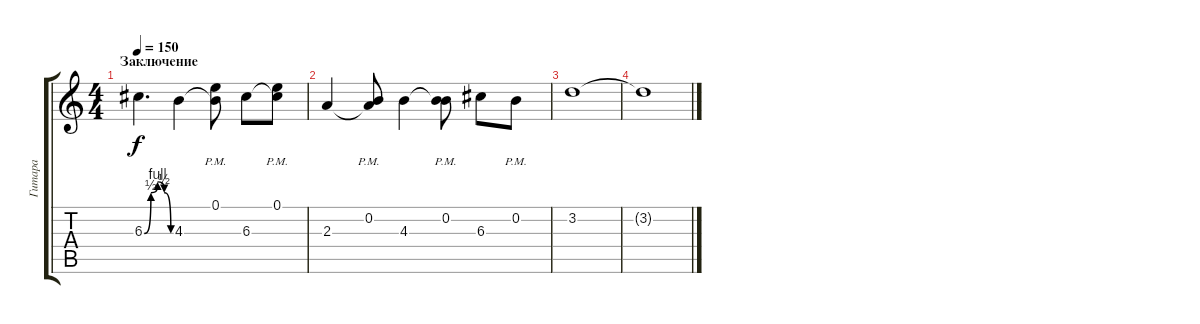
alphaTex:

\track ("Гитара" "Гитара") {instrument distortionguitar}
\staff {score tabs}
\tuning (E4 B3 G3 D3 A2 E2) {hide}
\ts (4 4)
\section ("" "Заключение")
\tempo 150
\clef g2
\ks c
6.3{be (custom 0 0 15 2 30 4 45 2 60 0)}.4{d dy f balance 16} 4.3.4 (0.1{pm} 4.3{t}).8 6.3.8 (0.1{pm} 6.3{t}).8 |
2.3.4 (0.2{pm} 2.3{t}).8 4.3.4 (0.2{pm} 4.3{t}).8 6.3.8 0.2{pm}.8 |
3.2.1 |
3.2{t}.1
